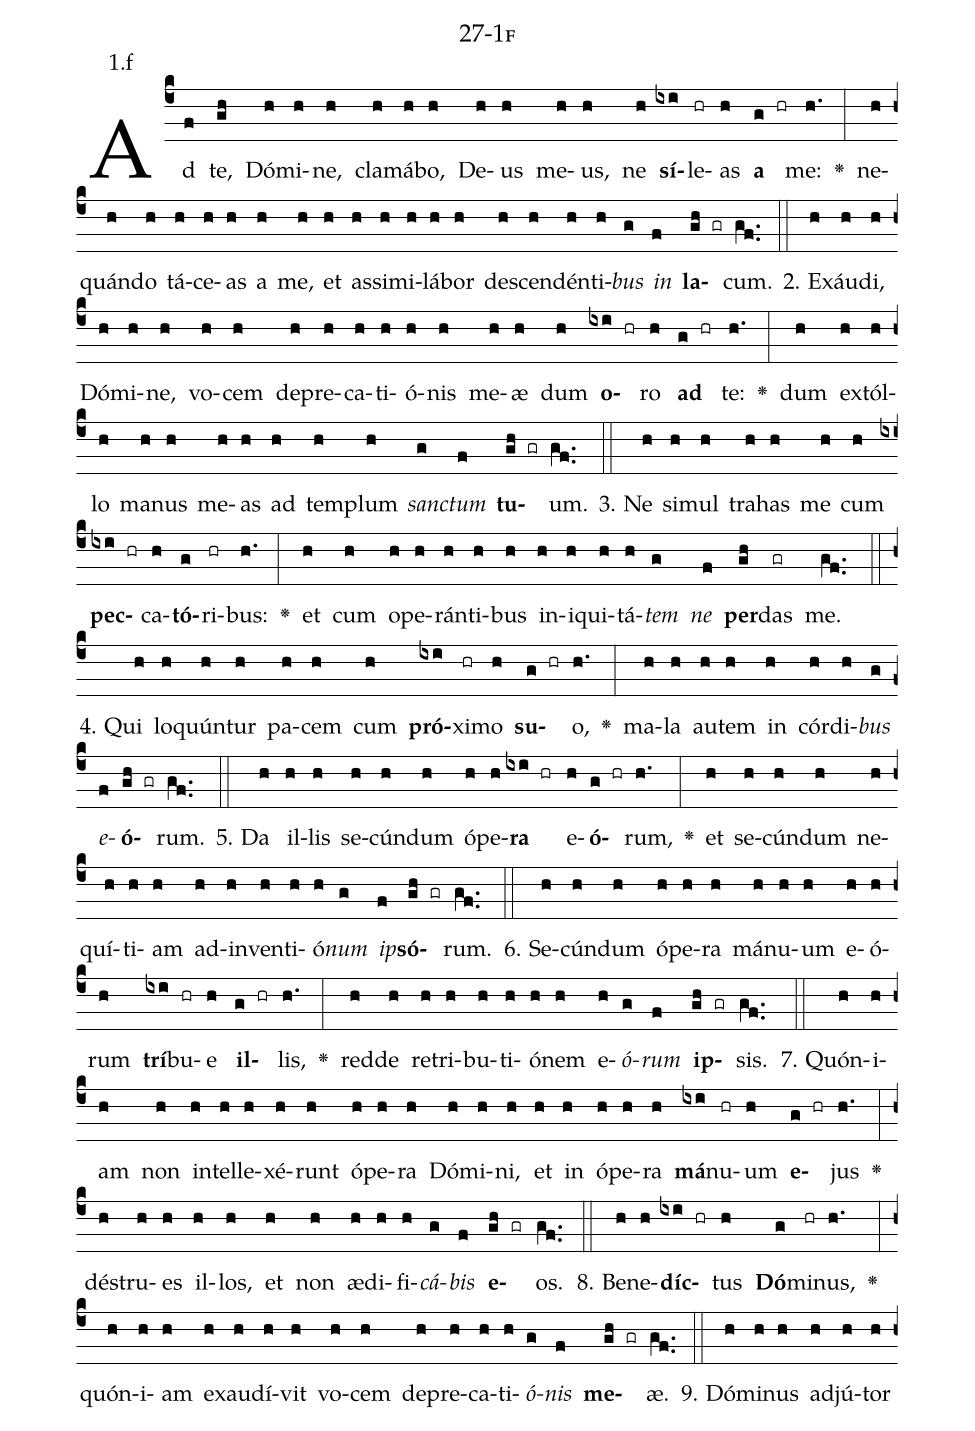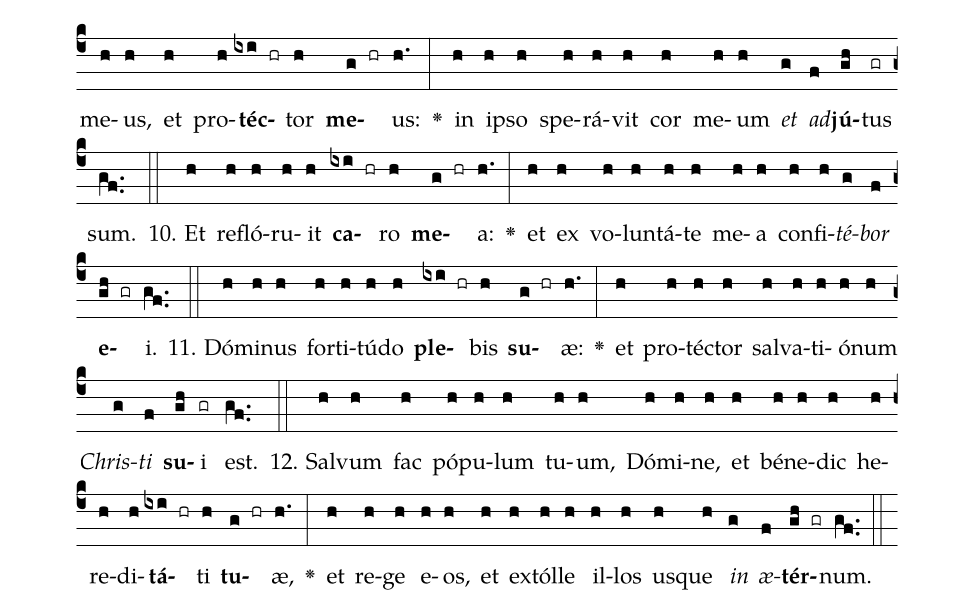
name: 27-1f;
annotation: 1.f;
%%
(c4)Ad(f) te,(gh) Dó(h)mi(h)ne,(h) cla(h)má(h)bo,(h) De(h)us(h) me(h)us,(h) ne(h) <b>sí</b>(ixi)le(hr)as(h) <b>a</b>(g hr) me:(h.) <v>\greheightstar</v>(:) ne(h)quán(h)do(h) tá(h)ce(h)as(h) a(h) me,(h) et(h) as(h)si(h)mi(h)lá(h)bor(h) de(h)scen(h)dén(h)ti(h)<i>bus</i>(g) <i>in</i>(f) <b>la</b>(gh gr)cum.(gf..) (::)
2. Ex(h)áu(h)di,(h) Dó(h)mi(h)ne,(h) vo(h)cem(h) de(h)pre(h)ca(h)ti(h)ó(h)nis(h) me(h)æ(h) dum(h) <b>o</b>(ixi hr)ro(h) <b>ad</b>(g hr) te:(h.) <v>\greheightstar</v>(:) dum(h) ex(h)tól(h)lo(h) ma(h)nus(h) me(h)as(h) ad(h) tem(h)plum(h) <i>sanc</i>(g)<i>tum</i>(f) <b>tu</b>(gh gr)um.(gf..) (::)
3. Ne(h) si(h)mul(h) tra(h)has(h) me(h) cum(h) <b>pec</b>(ixi hr)ca(h)<b>tó</b>(g)ri(hr)bus:(h.) <v>\greheightstar</v>(:) et(h) cum(h) o(h)pe(h)rán(h)ti(h)bus(h) in(h)i(h)qui(h)tá(h)<i>tem</i>(g) <i>ne</i>(f) <b>per</b>(gh)das(gr) me.(gf..) (::)
4. Qui(h) lo(h)quún(h)tur(h) pa(h)cem(h) cum(h) <b>pró</b>(ixi)xi(hr)mo(h) <b>su</b>(g hr)o,(h.) <v>\greheightstar</v>(:) ma(h)la(h) au(h)tem(h) in(h) cór(h)di(h)<i>bus</i>(g) <i>e</i>(f)<b>ó</b>(gh gr)rum.(gf..) (::)
5. Da(h) il(h)lis(h) se(h)cún(h)dum(h) ó(h)pe(h)<b>ra</b>(ixi hr) e(h)<b>ó</b>(g hr)rum,(h.) <v>\greheightstar</v>(:) et(h) se(h)cún(h)dum(h) ne(h)quí(h)ti(h)am(h) ad(h)in(h)ven(h)ti(h)ó(h)<i>num</i>(g) <i>ip</i>(f)<b>só</b>(gh gr)rum.(gf..) (::)
6. Se(h)cún(h)dum(h) ó(h)pe(h)ra(h) má(h)nu(h)um(h) e(h)ó(h)rum(h) <b>trí</b>(ixi)bu(hr)e(h) <b>il</b>(g hr)lis,(h.) <v>\greheightstar</v>(:) red(h)de(h) re(h)tri(h)bu(h)ti(h)ó(h)nem(h) e(h)<i>ó</i>(g)<i>rum</i>(f) <b>ip</b>(gh gr)sis.(gf..) (::)
7. Quón(h)i(h)am(h) non(h) in(h)tel(h)le(h)xé(h)runt(h) ó(h)pe(h)ra(h) Dó(h)mi(h)ni,(h) et(h) in(h) ó(h)pe(h)ra(h) <b>má</b>(ixi)nu(hr)um(h) <b>e</b>(g hr)jus(h.) <v>\greheightstar</v>(:) dé(h)stru(h)es(h) il(h)los,(h) et(h) non(h) æ(h)di(h)fi(h)<i>cá</i>(g)<i>bis</i>(f) <b>e</b>(gh gr)os.(gf..) (::)
8. Be(h)ne(h)<b>díc</b>(ixi hr)tus(h) <b>Dó</b>(g)mi(hr)nus,(h.) <v>\greheightstar</v>(:) quón(h)i(h)am(h) ex(h)au(h)dí(h)vit(h) vo(h)cem(h) de(h)pre(h)ca(h)ti(h)<i>ó</i>(g)<i>nis</i>(f) <b>me</b>(gh gr)æ.(gf..) (::)
9. Dó(h)mi(h)nus(h) ad(h)jú(h)tor(h) me(h)us,(h) et(h) pro(h)<b>téc</b>(ixi hr)tor(h) <b>me</b>(g hr)us:(h.) <v>\greheightstar</v>(:) in(h) ip(h)so(h) spe(h)rá(h)vit(h) cor(h) me(h)um(h) <i>et</i>(g) <i>ad</i>(f)<b>jú</b>(gh)tus(gr) sum.(gf..) (::)
10. Et(h) re(h)fló(h)ru(h)it(h) <b>ca</b>(ixi hr)ro(h) <b>me</b>(g hr)a:(h.) <v>\greheightstar</v>(:) et(h) ex(h) vo(h)lun(h)tá(h)te(h) me(h)a(h) con(h)fi(h)<i>té</i>(g)<i>bor</i>(f) <b>e</b>(gh gr)i.(gf..) (::)
11. Dó(h)mi(h)nus(h) for(h)ti(h)tú(h)do(h) <b>ple</b>(ixi hr)bis(h) <b>su</b>(g hr)æ:(h.) <v>\greheightstar</v>(:) et(h) pro(h)téc(h)tor(h) sal(h)va(h)ti(h)ó(h)num(h) <i>Chris</i>(g)<i>ti</i>(f) <b>su</b>(gh)i(gr) est.(gf..) (::)
12. Sal(h)vum(h) fac(h) pó(h)pu(h)lum(h) tu(h)um,(h) Dó(h)mi(h)ne,(h) et(h) bé(h)ne(h)dic(h) he(h)re(h)di(h)<b>tá</b>(ixi hr)ti(h) <b>tu</b>(g hr)æ,(h.) <v>\greheightstar</v>(:) et(h) re(h)ge(h) e(h)os,(h) et(h) ex(h)tól(h)le(h) il(h)los(h) us(h)que(h) <i>in</i>(g) <i>æ</i>(f)<b>tér</b>(gh gr)num.(gf..) (::)
